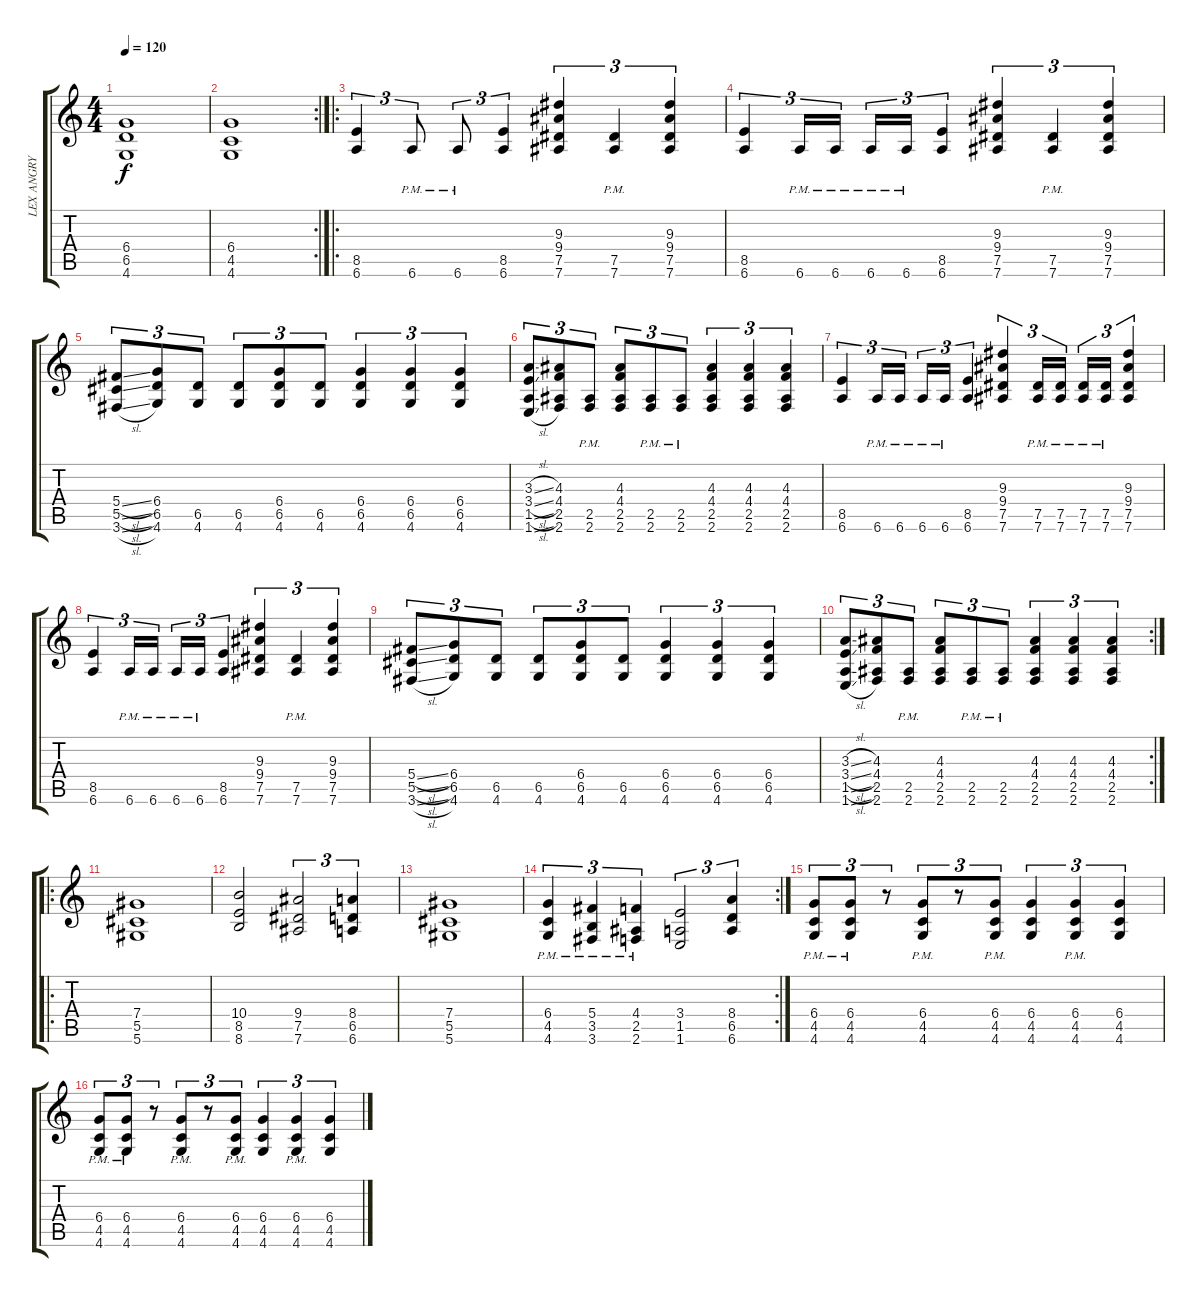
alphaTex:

\track ("LEX ANGRY" "LEX ANGRY") {instrument distortionguitar}
\staff {score tabs}
\tuning (Eb4 Bb3 Gb3 Db3 Ab2 Eb2) {hide}
\ts (4 4)
\tempo 120
\clef g2
\ks c
(6.4 6.5 4.6).1{dy f} |
\rc 2
(6.4 4.5 4.6).1 |
\ro
(8.5 6.6).4{tu (3 2) instrument distortionguitar} 6.6{pm}.8{tu (3 2)} 6.6{pm}.8{tu (3 2)} (8.5 6.6).4{tu (3 2)} (9.3 9.4 7.5 7.6).4{tu (3 2)} (7.5{pm} 7.6{pm}).4{tu (3 2)} (9.3 9.4 7.5 7.6).4{tu (3 2)} |
(8.5 6.6).4{tu (3 2)} 6.6{pm}.16{tu (3 2)} 6.6{pm}.16{tu (3 2)} 6.6{pm}.16{tu (3 2)} 6.6{pm}.16{tu (3 2)} (8.5 6.6).4{tu (3 2)} (9.3 9.4 7.5 7.6).4{tu (3 2)} (7.5{pm} 7.6{pm}).4{tu (3 2)} (9.3 9.4 7.5 7.6).4{tu (3 2)} |
(5.4{sl} 5.5{sl} 3.6{sl}).8{tu (3 2)} (6.4 6.5 4.6).8{tu (3 2)} (6.5 4.6).8{tu (3 2)} (6.5 4.6).8{tu (3 2)} (6.4 6.5 4.6).8{tu (3 2)} (6.5 4.6).8{tu (3 2)} (6.4 6.5 4.6).4{tu (3 2)} (6.4 6.5 4.6).4{tu (3 2)} (6.4 6.5 4.6).4{tu (3 2)} |
(3.3{sl} 3.4{sl} 1.5{sl} 1.6{sl}).8{tu (3 2)} (4.3 4.4 2.5 2.6).8{tu (3 2)} (2.5{pm} 2.6{pm}).8{tu (3 2)} (4.3 4.4 2.5 2.6).8{tu (3 2)} (2.5{pm} 2.6{pm}).8{tu (3 2)} (2.5{pm} 2.6{pm}).8{tu (3 2)} (4.3 4.4 2.5 2.6).4{tu (3 2)} (4.3 4.4 2.5 2.6).4{tu (3 2)} (4.3 4.4 2.5 2.6).4{tu (3 2)} |
(8.5 6.6).4{tu (3 2)} 6.6{pm}.16{tu (3 2)} 6.6{pm}.16{tu (3 2)} 6.6{pm}.16{tu (3 2)} 6.6{pm}.16{tu (3 2)} (8.5 6.6).4{tu (3 2)} (9.3 9.4 7.5 7.6).4{tu (3 2)} (7.5{pm} 7.6{pm}).16{tu (3 2)} (7.5{pm} 7.6{pm}).16{tu (3 2)} (7.5{pm} 7.6{pm}).16{tu (3 2)} (7.5{pm} 7.6{pm}).16{tu (3 2)} (9.3 9.4 7.5 7.6).4{tu (3 2)} |
(8.5 6.6).4{tu (3 2)} 6.6{pm}.16{tu (3 2)} 6.6{pm}.16{tu (3 2)} 6.6{pm}.16{tu (3 2)} 6.6{pm}.16{tu (3 2)} (8.5 6.6).4{tu (3 2)} (9.3 9.4 7.5 7.6).4{tu (3 2)} (7.5{pm} 7.6{pm}).4{tu (3 2)} (9.3 9.4 7.5 7.6).4{tu (3 2)} |
(5.4{sl} 5.5{sl} 3.6{sl}).8{tu (3 2)} (6.4 6.5 4.6).8{tu (3 2)} (6.5 4.6).8{tu (3 2)} (6.5 4.6).8{tu (3 2)} (6.4 6.5 4.6).8{tu (3 2)} (6.5 4.6).8{tu (3 2)} (6.4 6.5 4.6).4{tu (3 2)} (6.4 6.5 4.6).4{tu (3 2)} (6.4 6.5 4.6).4{tu (3 2)} |
\rc 2
(3.3{sl} 3.4{sl} 1.5{sl} 1.6{sl}).8{tu (3 2)} (4.3 4.4 2.5 2.6).8{tu (3 2)} (2.5{pm} 2.6{pm}).8{tu (3 2)} (4.3 4.4 2.5 2.6).8{tu (3 2)} (2.5{pm} 2.6{pm}).8{tu (3 2)} (2.5{pm} 2.6{pm}).8{tu (3 2)} (4.3 4.4 2.5 2.6).4{tu (3 2)} (4.3 4.4 2.5 2.6).4{tu (3 2)} (4.3 4.4 2.5 2.6).4{tu (3 2)} |
\ro
(7.4 5.5 5.6).1 |
(10.4 8.5 8.6).2 (9.4 7.5 7.6).2{tu (3 2)} (8.4 6.5 6.6).4{tu (3 2)} |
(7.4 5.5 5.6).1 |
\rc 2
(6.4{pm} 4.5{pm} 4.6{pm}).4{tu (3 2)} (5.4{pm} 3.5{pm} 3.6{pm}).4{tu (3 2)} (4.4{pm} 2.5{pm} 2.6{pm}).4{tu (3 2)} (3.4 1.5 1.6).2{tu (3 2)} (8.4 6.5 6.6).4{tu (3 2)} |
(6.4{pm} 4.5{pm} 4.6{pm}).8{tu (3 2)} (6.4{pm} 4.5{pm} 4.6{pm}).8{tu (3 2)} r.8{tu (3 2)} (6.4{pm} 4.5{pm} 4.6{pm}).8{tu (3 2)} r.8{tu (3 2)} (6.4{pm} 4.5{pm} 4.6{pm}).8{tu (3 2)} (6.4 4.5 4.6).4{tu (3 2)} (6.4{pm} 4.5{pm} 4.6{pm}).4{tu (3 2)} (6.4 4.5 4.6).4{tu (3 2)} |
(6.4{pm} 4.5{pm} 4.6{pm}).8{tu (3 2)} (6.4{pm} 4.5{pm} 4.6{pm}).8{tu (3 2)} r.8{tu (3 2)} (6.4{pm} 4.5{pm} 4.6{pm}).8{tu (3 2)} r.8{tu (3 2)} (6.4{pm} 4.5{pm} 4.6{pm}).8{tu (3 2)} (6.4 4.5 4.6).4{tu (3 2)} (6.4{pm} 4.5{pm} 4.6{pm}).4{tu (3 2)} (6.4 4.5 4.6).4{tu (3 2)}
